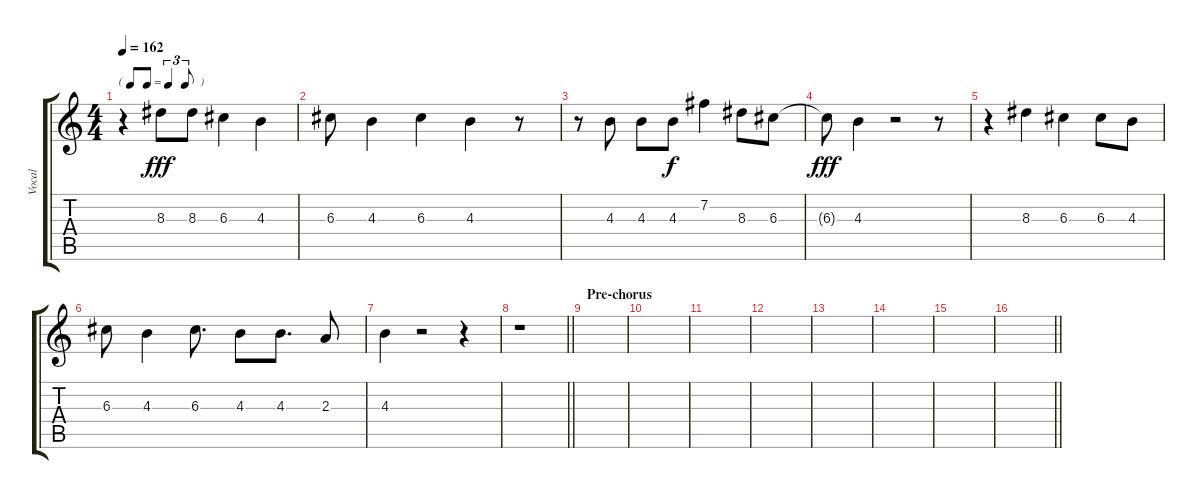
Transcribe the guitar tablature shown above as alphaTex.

\track ("Vocal" "Vocal") {instrument acousticguitarsteel}
\staff {score tabs}
\tuning (E4 B3 G3 D3 A2 E2) {hide}
\ts (4 4)
\tf triplet8th
\tempo 162
\clef g2
\ks c
r.4{dy fff} 8.3.8 8.3.8 6.3.4 4.3.4 |
6.3.8 4.3.4 6.3.4 4.3.4 r.8 |
r.8 4.3.8 4.3.8 4.3.8{dy f} 7.2.4 8.3.8 6.3.8 |
6.3{t}.8{dy fff} 4.3.4 r.2 r.8 |
r.4 8.3.4 6.3.4 6.3.8 4.3.8 |
6.3.8 4.3.4 6.3.8{d} 4.3.8 4.3.8{d} 2.3.8 |
4.3.4 r.2 r.4 |
\barLineRight lightlight
r.1 |
\section ("" "Pre-chorus")
|
|
|
|
|
|
|
\barLineRight lightlight
